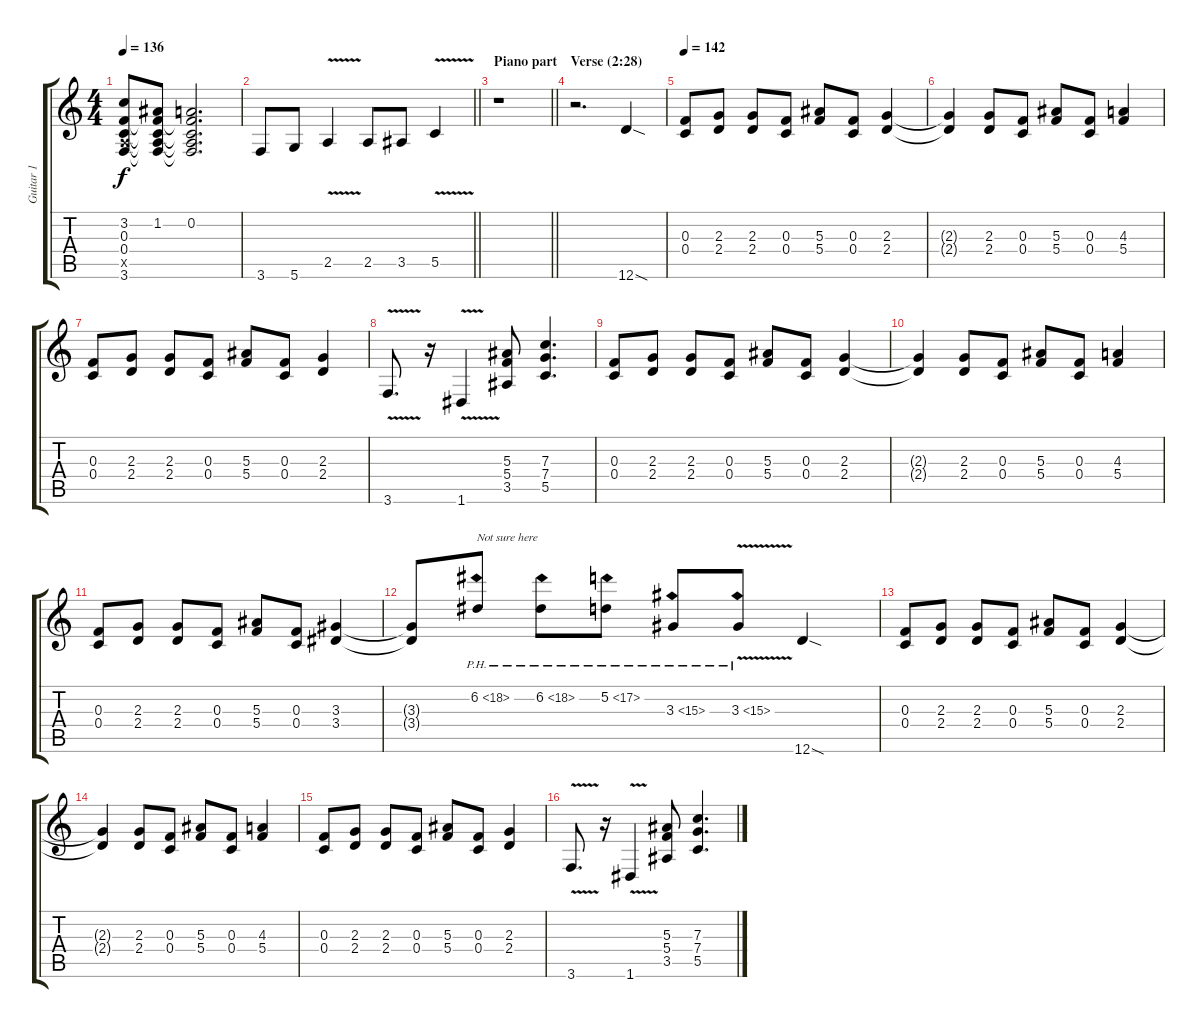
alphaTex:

\track ("Guitar 1" "Guitar 1") {instrument distortionguitar}
\staff {score tabs}
\tuning (D4 A3 F3 C3 G2 D2) {hide}
\ts (4 4)
\tempo 136
\clef g2
\ks c
(3.2 0.3 0.4 2.5{x} 3.6).8{dy f} (1.2 0.3{t} 0.4{t} 2.5{t} 3.6{t}).8 (0.2 0.3{t} 0.4{t} 2.5{t} 3.6{t}).2{d} |
\barLineRight lightlight
3.6.8 5.6.8 2.5{v}.4 2.5.8 3.5.8 5.5{v}.4 |
\section ("" "Piano part")
\barLineRight lightlight
r.1 |
\section ("" "Verse (2:28)")
r.2{d} 12.6{sod}.4 |
\tempo 142
(0.3 0.4).8 (2.3 2.4).8 (2.3 2.4).8 (0.3 0.4).8 (5.3 5.4).8 (0.3 0.4).8 (2.3 2.4).4 |
(2.3{t} 2.4{t}).4 (2.3 2.4).8 (0.3 0.4).8 (5.3 5.4).8 (0.3 0.4).8 (4.3 5.4).4 |
(0.3 0.4).8 (2.3 2.4).8 (2.3 2.4).8 (0.3 0.4).8 (5.3 5.4).8 (0.3 0.4).8 (2.3 2.4).4 |
3.6{v}.8{d} r.16 1.6{v}.4 (5.3 5.4 3.5).8 (7.3 7.4 5.5).4{d} |
(0.3 0.4).8 (2.3 2.4).8 (2.3 2.4).8 (0.3 0.4).8 (5.3 5.4).8 (0.3 0.4).8 (2.3 2.4).4 |
(2.3{t} 2.4{t}).4 (2.3 2.4).8 (0.3 0.4).8 (5.3 5.4).8 (0.3 0.4).8 (4.3 5.4).4 |
(0.3 0.4).8 (2.3 2.4).8 (2.3 2.4).8 (0.3 0.4).8 (5.3 5.4).8 (0.3 0.4).8 (3.3 3.4).4 |
(3.3{t} 3.4{t}).8 6.2{ph 12}.8{txt "Not sure here"} 6.2{ph 12}.8 5.2{ph 12}.8 3.3{ph 12}.8 3.3{ph 12 v}.8 12.6{sod}.4 |
(0.3 0.4).8 (2.3 2.4).8 (2.3 2.4).8 (0.3 0.4).8 (5.3 5.4).8 (0.3 0.4).8 (2.3 2.4).4 |
(2.3{t} 2.4{t}).4 (2.3 2.4).8 (0.3 0.4).8 (5.3 5.4).8 (0.3 0.4).8 (4.3 5.4).4 |
(0.3 0.4).8 (2.3 2.4).8 (2.3 2.4).8 (0.3 0.4).8 (5.3 5.4).8 (0.3 0.4).8 (2.3 2.4).4 |
3.6{v}.8{d} r.16 1.6{v}.4 (5.3 5.4 3.5).8 (7.3 7.4 5.5).4{d}
